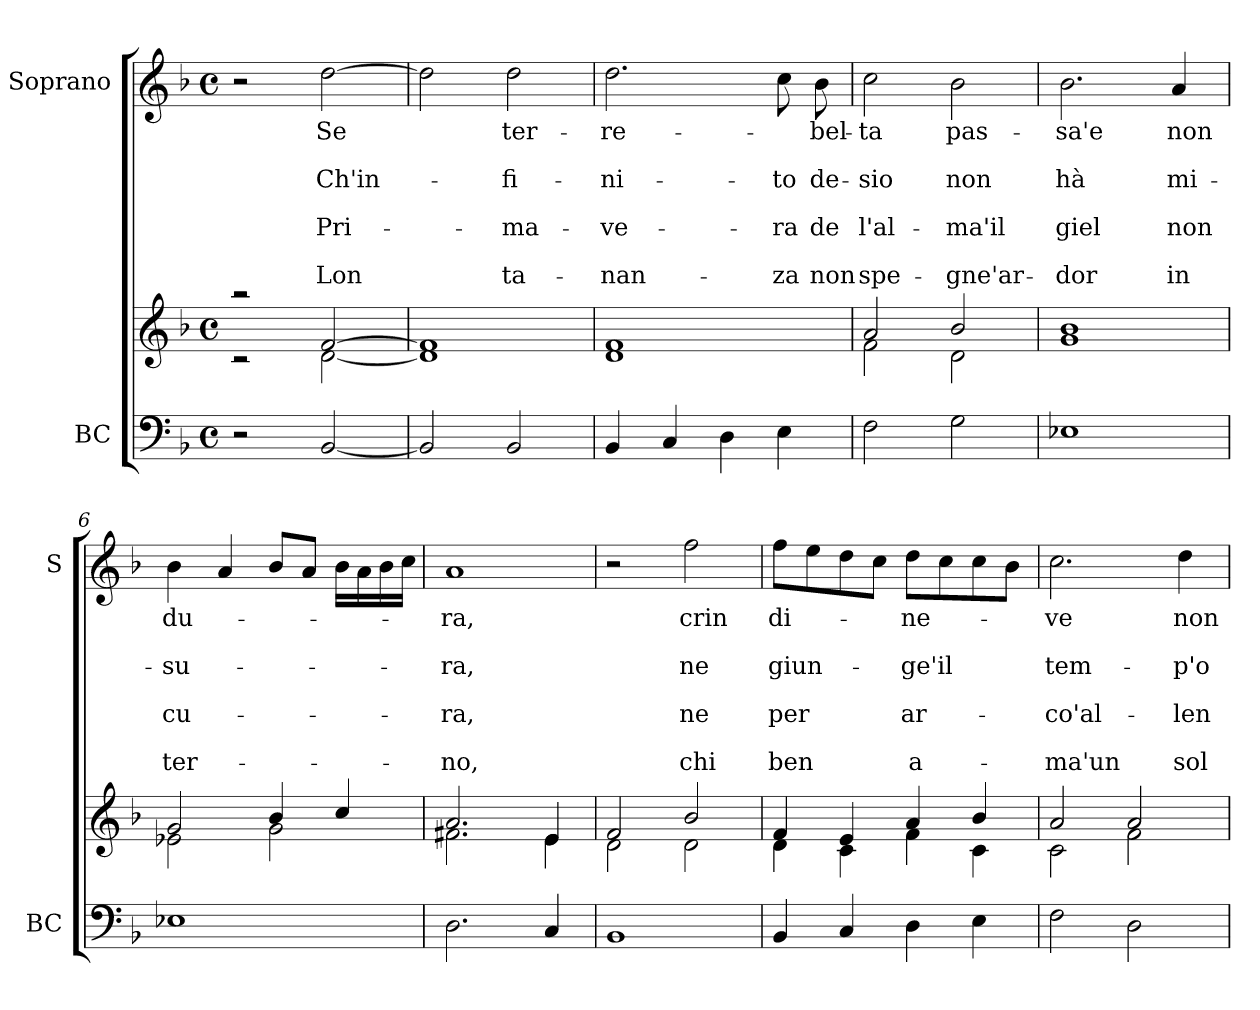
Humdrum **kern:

**kern	**kern	**kern	**text	**text	**text	**text	**text	**text	**text
*part2	*part2	*part1	*part1	*part1	*part1	*part1	*part1	*part1	*part1
*staff3	*staff2	*staff1	*staff1	*staff1	*staff1	*staff1	*staff1	*staff1	*staff1
*I"BC	*	*I"Soprano	*	*	*	*	*	*	*
*I'BC	*	*I'S	*	*	*	*	*	*	*
*clefF4	*clefG2	*clefG2	*	*	*	*	*	*	*
*k[b-]	*k[b-]	*k[b-]	*	*	*	*	*	*	*
*F:	*F:	*F:	*	*	*	*	*	*	*
*M4/4	*M4/4	*M4/4	*	*	*	*	*	*	*
*met(c)	*met(c)	*met(c)	*	*	*	*	*	*	*
=1	=1	=1	=1	=1	=1	=1	=1	=1	=1
*	*^	*	*	*	*	*	*	*	*
2r	2raa	2rc	2r	.	.	.	.	.	.	.
!	!	!	!	!LO:LY:b	!	!LO:LY:b	!	!LO:LY:b	!	!LO:LY:b
[2BB-/	[>2f/	[<2d\	[2dd\	Se	.	Ch'in-	.	Pri-	.	Lon
=2	=2	=2	=2	=2	=2	=2	=2	=2	=2	=2
2BB-/]	1f]	1d]	2dd\]	.	.	.	.	.	.	.
!	!	!	!	!LO:LY:b	!	!LO:LY:b	!	!LO:LY:b	!	!LO:LY:b
2BB-/	.	.	2dd\	ter-	.	-fi-	.	-ma-	.	ta-
=3	=3	=3	=3	=3	=3	=3	=3	=3	=3	=3
!	!	!	!	!LO:LY:b	!	!LO:LY:b	!	!LO:LY:b	!	!LO:LY:b
4BB-/	1f	1d	2.dd\	-re-	.	-ni-	.	-ve-	.	-nan-
4C/	.	.	.	.	.	.	.	.	.	.
4D\	.	.	.	.	.	.	.	.	.	.
!	!	!	!	!	!	!LO:LY:b	!	!LO:LY:b	!	!LO:LY:b
4E\	.	.	8cc\	.	.	-to	.	-ra	.	-za
!	!	!	!	!LO:LY:b	!	!LO:LY:b	!	!LO:LY:b	!	!LO:LY:b
.	.	.	8b-\	bel-	.	de-	.	de	.	non
=4	=4	=4	=4	=4	=4	=4	=4	=4	=4	=4
!	!	!	!	!LO:LY:b	!	!LO:LY:b	!	!LO:LY:b	!	!LO:LY:b
2F\	2a/	2f\	2cc\	-ta	.	-sio	.	l'al-	.	spe-
!	!	!	!	!LO:LY:b	!	!LO:LY:b	!	!LO:LY:b	!	!LO:LY:b
2G\	2b-/	2d\	2b-\	pas-	.	non	.	-ma'il	.	-gne'ar-
!!LO:LB:g=z
=5	=5	=5	=5	=5	=5	=5	=5	=5	=5	=5
!	!	!	!	!LO:LY:b	!	!LO:LY:b	!	!LO:LY:b	!	!LO:LY:b
1E-X	1b-	1g	2.b-\	-sa'e	.	hà	.	giel	.	-dor
!	!	!	!	!LO:LY:b	!	!LO:LY:b	!	!LO:LY:b	!	!LO:LY:b
.	.	.	4a/	non	.	mi-	.	non	.	in
=6	=6	=6	=6	=6	=6	=6	=6	=6	=6	=6
!	!	!	!	!LO:LY:b	!	!LO:LY:b	!	!LO:LY:b	!	!LO:LY:b
1E-X	2g/	2e-X\	4b-\	du-	.	-su-	.	cu-	.	ter-
.	.	.	4a/	.	.	.	.	.	.	.
.	4b-/	2g\	8b-/L	.	.	.	.	.	.	.
.	.	.	8a/J	.	.	.	.	.	.	.
.	4cc/	.	16b-\LL	.	.	.	.	.	.	.
.	.	.	16a\	.	.	.	.	.	.	.
.	.	.	16b-\	.	.	.	.	.	.	.
.	.	.	16cc\JJ	.	.	.	.	.	.	.
=7	=7	=7	=7	=7	=7	=7	=7	=7	=7	=7
!	!	!	!	!LO:LY:b	!	!LO:LY:b	!	!LO:LY:b	!	!LO:LY:b
2.D\	2.a/	2.f#X\	1a	-ra,	.	-ra,	.	-ra,	.	-no,
4C/	4e/	4e\	.	.	.	.	.	.	.	.
=8	=8	=8	=8	=8	=8	=8	=8	=8	=8	=8
1BB-	2f/	2d\	2r	.	.	.	.	.	.	.
!	!	!	!	!LO:LY:b	!	!LO:LY:b	!	!LO:LY:b	!	!LO:LY:b
.	2b-/	2d\	2ff\	crin	.	ne	.	ne	.	chi
!!LO:PB:g=z
=9	=9	=9	=9	=9	=9	=9	=9	=9	=9	=9
!	!	!	!	!LO:LY:b	!	!LO:LY:b	!	!LO:LY:b	!	!LO:LY:b
4BB-/	4f/	4d\	8ff\L	di-	.	giun-	.	per	.	ben
.	.	.	8ee\	.	.	.	.	.	.	.
4C/	4e/	4c\	8dd\	.	.	.	.	.	.	.
.	.	.	8cc\J	.	.	.	.	.	.	.
!	!	!	!	!LO:LY:b	!	!LO:LY:b	!	!LO:LY:b	!	!LO:LY:b
4D\	4a/	4f\	8dd\L	-ne-	.	-ge'il	.	ar-	.	a-
.	.	.	8cc\	.	.	.	.	.	.	.
4E\	4b-/	4c\	8cc\	.	.	.	.	.	.	.
.	.	.	8b-\J	.	.	.	.	.	.	.
=10	=10	=10	=10	=10	=10	=10	=10	=10	=10	=10
!	!	!	!	!LO:LY:b	!	!LO:LY:b	!	!LO:LY:b	!	!LO:LY:b
2F\	2a/	2c\	2.cc\	-ve	.	tem-	.	-co'al-	.	-ma'un
2D\	2a/	2f\	.	.	.	.	.	.	.	.
!	!	!	!	!LO:LY:b	!	!LO:LY:b	!	!LO:LY:b	!	!LO:LY:b
.	.	.	4dd\	non	.	-p'o-	.	-len-	.	sol
*	*v	*v	*	*	*	*	*	*	*	*
=	=	=	=	=	=	=	=	=	=
*-	*-	*-	*-	*-	*-	*-	*-	*-	*-
